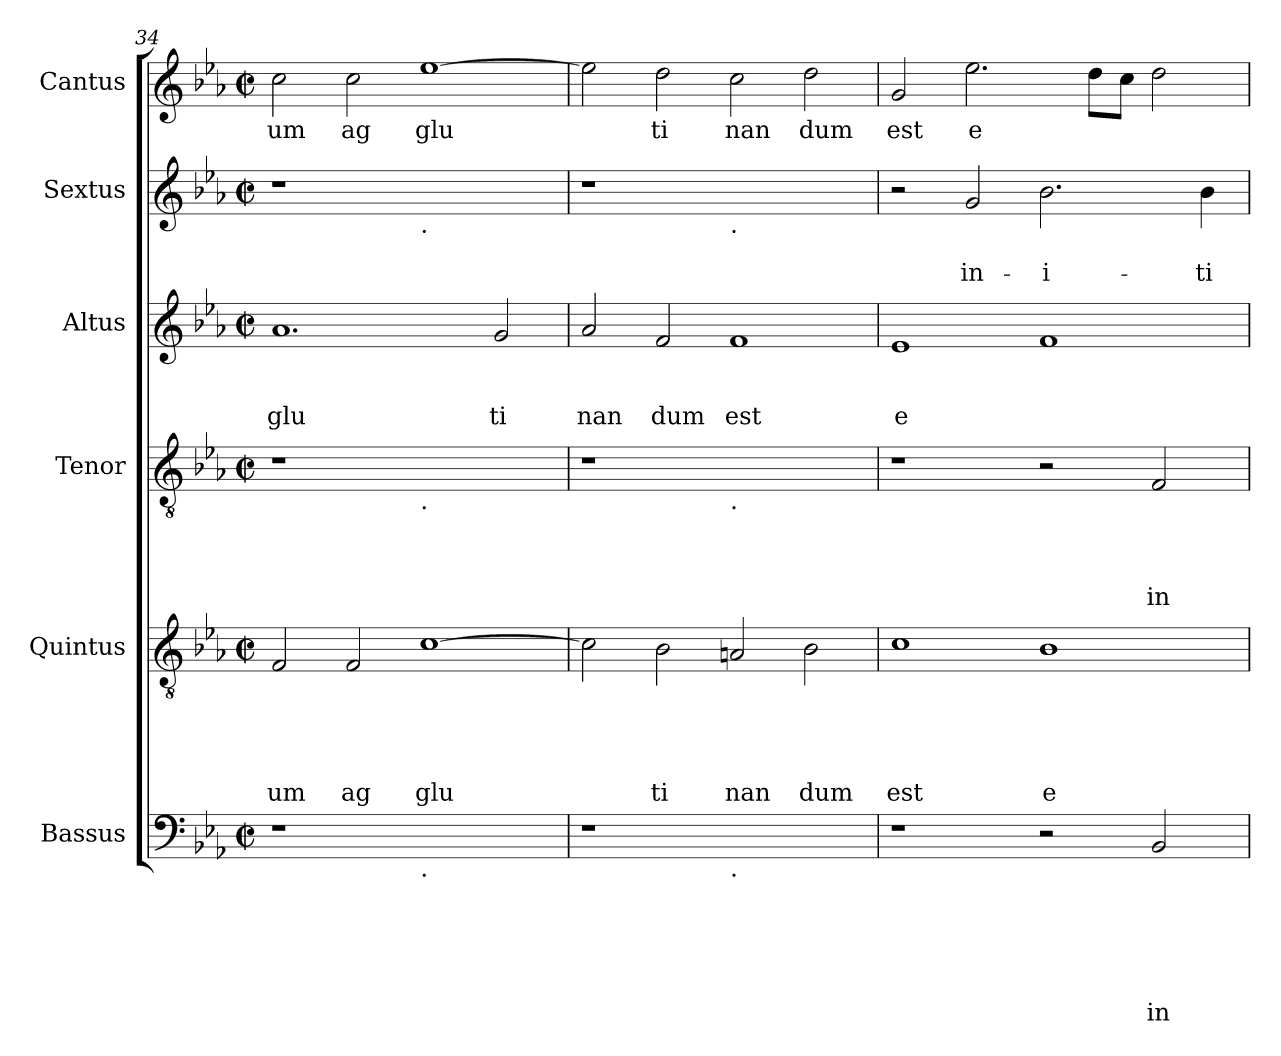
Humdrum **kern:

**kern	**text	**text	**text	**text	**text	**text	**kern	**text	**text	**text	**text	**text	**kern	**text	**text	**text	**text	**kern	**text	**text	**text	**kern	**text	**text	**kern	**text
*part6	*part6	*part6	*part6	*part6	*part6	*part6	*part5	*part5	*part5	*part5	*part5	*part5	*part4	*part4	*part4	*part4	*part4	*part3	*part3	*part3	*part3	*part2	*part2	*part2	*part1	*part1
*staff6	*staff6	*staff6	*staff6	*staff6	*staff6	*staff6	*staff5	*staff5	*staff5	*staff5	*staff5	*staff5	*staff4	*staff4	*staff4	*staff4	*staff4	*staff3	*staff3	*staff3	*staff3	*staff2	*staff2	*staff2	*staff1	*staff1
*I"Bassus	*	*	*	*	*	*	*I"Quintus	*	*	*	*	*	*I"Tenor	*	*	*	*	*I"Altus	*	*	*	*I"Sextus	*	*	*I"Cantus	*
*clefF4	*	*	*	*	*	*	*clefGv2	*	*	*	*	*	*clefGv2	*	*	*	*	*clefG2	*	*	*	*clefG2	*	*	*clefG2	*
*k[b-e-a-]	*	*	*	*	*	*	*k[b-e-a-]	*	*	*	*	*	*k[b-e-a-]	*	*	*	*	*k[b-e-a-]	*	*	*	*k[b-e-a-]	*	*	*k[b-e-a-]	*
*E-:	*	*	*	*	*	*	*E-:	*	*	*	*	*	*E-:	*	*	*	*	*E-:	*	*	*	*E-:	*	*	*E-:	*
*M2/2	*	*	*	*	*	*	*M2/2	*	*	*	*	*	*M2/2	*	*	*	*	*M2/2	*	*	*	*M2/2	*	*	*M2/2	*
*met(c|)	*	*	*	*	*	*	*met(c|)	*	*	*	*	*	*met(c|)	*	*	*	*	*met(c|)	*	*	*	*met(c|)	*	*	*met(c|)	*
=34	=34	=34	=34	=34	=34	=34	=34	=34	=34	=34	=34	=34	=34	=34	=34	=34	=34	=34	=34	=34	=34	=34	=34	=34	=34	=34
!	!	!	!	!	!	!	!	!	!	!	!	!LO:LY:b	!	!	!	!	!	!	!	!	!LO:LY:b	!	!	!	!	!LO:LY:b
1r	.	.	.	.	.	.	2F/	.	.	.	.	um	1r	.	.	.	.	1.a-	.	.	glu	1r	.	.	2cc\	um
!	!	!	!	!	!	!	!	!	!	!	!	!LO:LY:b	!	!	!	!	!	!	!	!	!	!	!	!	!	!LO:LY:b
.	.	.	.	.	.	.	2F/	.	.	.	.	ag	.	.	.	.	.	.	.	.	.	.	.	.	2cc\	ag
!	!	!	!	!	!	!	!	!	!	!	!	!	!	!	!	!	!	!	!	!	!	!LO:TX:b:t=.	!	!	!	!
!	!	!	!	!	!	!	!	!	!	!	!	!	!LO:TX:b:t=.	!	!	!	!	!	!	!	!	!	!	!	!	!
!LO:TX:b:t=.	!	!	!	!	!	!	!	!	!	!	!	!	!	!	!	!	!	!	!	!	!	!	!	!	!	!
!	!	!	!	!	!	!	!	!	!	!	!	!LO:LY:b	!	!	!	!	!	!	!	!	!	!	!	!	!	!LO:LY:b
1ryy	.	.	.	.	.	.	[>1c	.	.	.	.	glu	1ryy	.	.	.	.	.	.	.	.	1ryy	.	.	[>1ee-	glu
!	!	!	!	!	!	!	!	!	!	!	!	!	!	!	!	!	!	!	!	!	!LO:LY:b	!	!	!	!	!
.	.	.	.	.	.	.	.	.	.	.	.	.	.	.	.	.	.	2g/	.	.	ti	.	.	.	.	.
=35	=35	=35	=35	=35	=35	=35	=35	=35	=35	=35	=35	=35	=35	=35	=35	=35	=35	=35	=35	=35	=35	=35	=35	=35	=35	=35
!	!	!	!	!	!	!	!	!	!	!	!	!	!	!	!	!	!	!	!	!	!LO:LY:b	!	!	!	!	!
1r	.	.	.	.	.	.	2c\]	.	.	.	.	.	1r	.	.	.	.	2a-/	.	.	nan	1r	.	.	2ee-\]	.
!	!	!	!	!	!	!	!	!	!	!	!	!LO:LY:b	!	!	!	!	!	!	!	!	!LO:LY:b	!	!	!	!	!LO:LY:b
.	.	.	.	.	.	.	2B-\	.	.	.	.	ti	.	.	.	.	.	2f/	.	.	dum	.	.	.	2dd\	ti
!	!	!	!	!	!	!	!	!	!	!	!	!	!	!	!	!	!	!	!	!	!	!LO:TX:b:t=.	!	!	!	!
!	!	!	!	!	!	!	!	!	!	!	!	!	!LO:TX:b:t=.	!	!	!	!	!	!	!	!	!	!	!	!	!
!LO:TX:b:t=.	!	!	!	!	!	!	!	!	!	!	!	!	!	!	!	!	!	!	!	!	!	!	!	!	!	!
!	!	!	!	!	!	!	!	!	!	!	!	!LO:LY:b	!	!	!	!	!	!	!	!	!LO:LY:b	!	!	!	!	!LO:LY:b
1ryy	.	.	.	.	.	.	2An/	.	.	.	.	nan	1ryy	.	.	.	.	1f	.	.	est	1ryy	.	.	2cc\	nan
!	!	!	!	!	!	!	!	!	!	!	!	!LO:LY:b	!	!	!	!	!	!	!	!	!	!	!	!	!	!LO:LY:b
.	.	.	.	.	.	.	2B-\	.	.	.	.	dum	.	.	.	.	.	.	.	.	.	.	.	.	2dd\	dum
=36	=36	=36	=36	=36	=36	=36	=36	=36	=36	=36	=36	=36	=36	=36	=36	=36	=36	=36	=36	=36	=36	=36	=36	=36	=36	=36
!	!	!	!	!	!	!	!	!	!	!	!	!LO:LY:b	!	!	!	!	!	!	!	!	!LO:LY:b	!	!	!	!	!LO:LY:b
1r	.	.	.	.	.	.	1c	.	.	.	.	est	1r	.	.	.	.	1e-	.	.	e	2r	.	.	2g/	est
!	!	!	!	!	!	!	!	!	!	!	!	!	!	!	!	!	!	!	!	!	!	!	!	!LO:LY:b	!	!LO:LY:b
.	.	.	.	.	.	.	.	.	.	.	.	.	.	.	.	.	.	.	.	.	.	2g/	.	in-	2.ee-\	e
!	!	!	!	!	!	!	!	!	!	!	!	!LO:LY:b	!	!	!	!	!	!	!	!	!	!	!	!LO:LY:b	!	!
2r	.	.	.	.	.	.	1B-	.	.	.	.	e	2r	.	.	.	.	1f	.	.	.	2.b-\	.	-i-	.	.
.	.	.	.	.	.	.	.	.	.	.	.	.	.	.	.	.	.	.	.	.	.	.	.	.	8dd\L	.
.	.	.	.	.	.	.	.	.	.	.	.	.	.	.	.	.	.	.	.	.	.	.	.	.	8cc\J	.
!	!	!	!	!	!	!LO:LY:b	!	!	!	!	!	!	!	!	!	!	!LO:LY:b	!	!	!	!	!	!	!	!	!
2BB-/	.	.	.	.	.	in	.	.	.	.	.	.	2F/	.	.	.	in	.	.	.	.	.	.	.	2dd\	.
!	!	!	!	!	!	!	!	!	!	!	!	!	!	!	!	!	!	!	!	!	!	!	!	!LO:LY:b	!	!
.	.	.	.	.	.	.	.	.	.	.	.	.	.	.	.	.	.	.	.	.	.	4b-\	.	-ti-	.	.
=	=	=	=	=	=	=	=	=	=	=	=	=	=	=	=	=	=	=	=	=	=	=	=	=	=	=
*-	*-	*-	*-	*-	*-	*-	*-	*-	*-	*-	*-	*-	*-	*-	*-	*-	*-	*-	*-	*-	*-	*-	*-	*-	*-	*-
